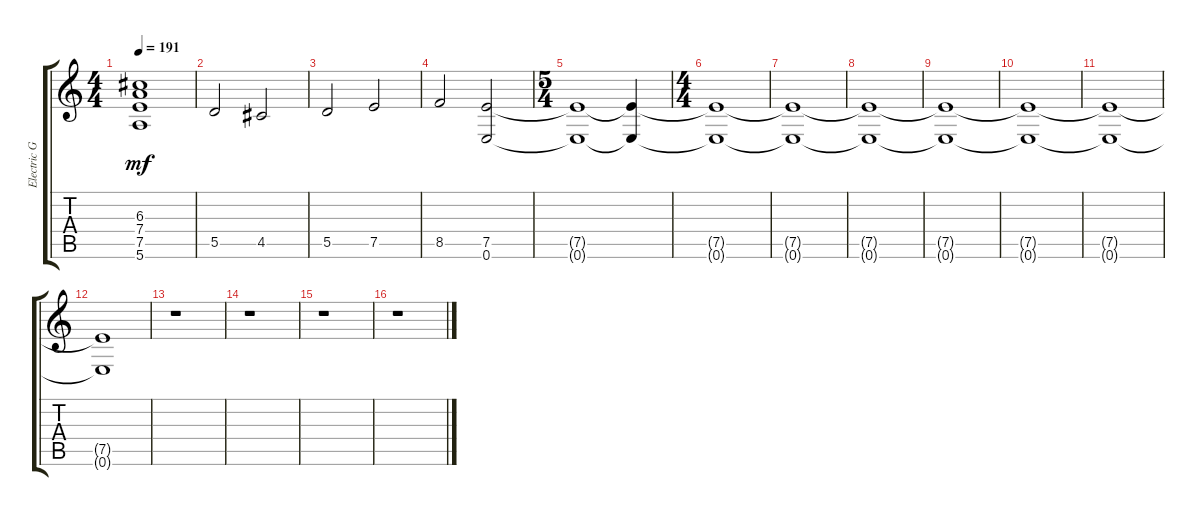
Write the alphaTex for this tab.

\track ("Electric Guitar Right" "Electric G") {instrument distortionguitar}
\staff {score tabs}
\tuning (E4 B3 G3 D3 A2 E2) {hide}
\ts (4 4)
\tempo 191
\clef g2
\ks c
(6.3{t} 7.4{t} 7.5{t} 5.6{t}).1{dy mf} |
5.5.2 4.5.2 |
5.5.2 7.5.2 |
8.5.2 (7.5 0.6).2 |
\ts (5 4)
(7.5{t} 0.6{t}).1 (7.5{t} 0.6{t}).4 |
\ts (4 4)
(7.5{t} 0.6{t}).1 |
(7.5{t} 0.6{t}).1{volume 9} |
(7.5{t} 0.6{t}).1 |
(7.5{t} 0.6{t}).1 |
(7.5{t} 0.6{t}).1 |
(7.5{t} 0.6{t}).1 |
(7.5{t} 0.6{t}).1{volume 0} |
r.1{volume 5} |
r.1 |
r.1 |
r.1
